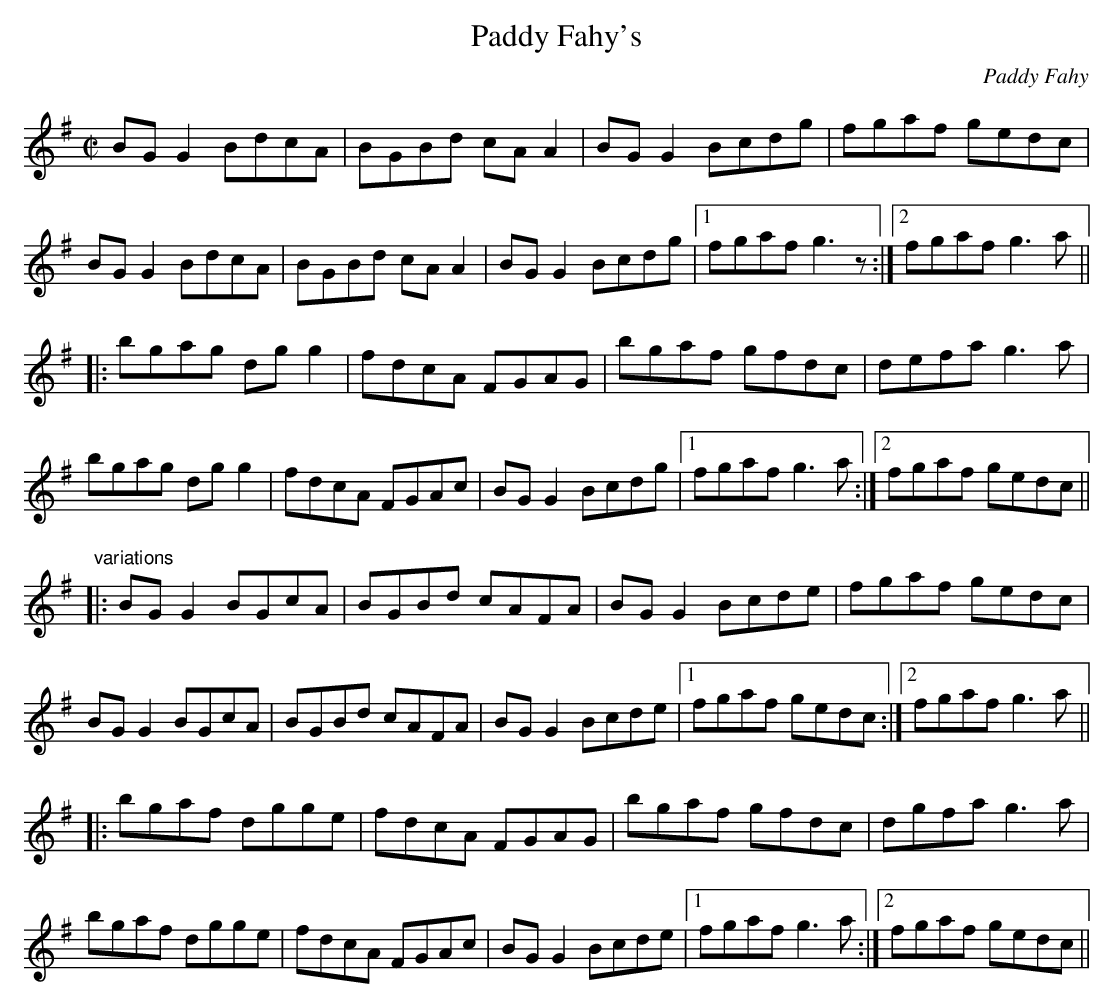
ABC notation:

X:1
T:Paddy Fahy's
C:Paddy Fahy
M:C|
K:G
BGG2 BdcA|BGBd cAA2|BGG2 Bcdg|fgaf gedc|
BGG2 BdcA|BGBd cAA2|BGG2 Bcdg|1 fgaf g3z:|2 fgaf g3a||
|:bgag dgg2|fdcA FGAG|bgaf gfdc|defa g3a|
bgag dgg2|fdcA FGAc|BGG2 Bcdg|1 fgaf g3a:|2 fgaf gedc||
"variations"
|:BGG2 BGcA|BGBd cAFA|BGG2 Bcde|fgaf gedc|
BGG2 BGcA|BGBd cAFA|BGG2 Bcde|1 fgaf gedc:|2 fgaf g3a||
|:bgaf dgge|fdcA FGAG|bgaf gfdc|dgfa g3a|
bgaf dgge|fdcA FGAc|BGG2 Bcde|1 fgaf g3a:|2 fgaf gedc||
